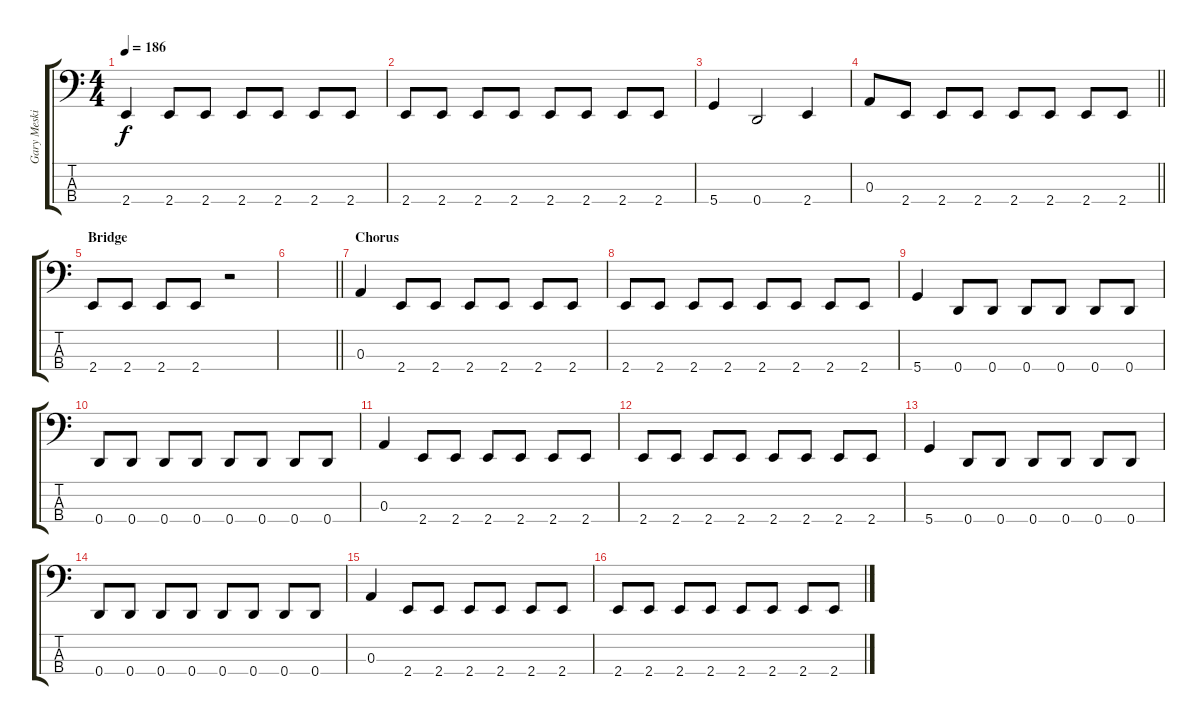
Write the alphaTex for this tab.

\track ("Gary Meskil" "Gary Meski") {instrument electricbasspick}
\staff {score tabs}
\tuning (G2 D2 A1 D1) {hide}
\ts (4 4)
\tempo 186
\clef f4
\ks c
2.4.4{dy f} 2.4.8 2.4.8 2.4.8 2.4.8 2.4.8 2.4.8 |
2.4.8 2.4.8 2.4.8 2.4.8 2.4.8 2.4.8 2.4.8 2.4.8 |
5.4.4 0.4.2 2.4.4 |
\barLineRight lightlight
0.3.8 2.4.8 2.4.8 2.4.8 2.4.8 2.4.8 2.4.8 2.4.8 |
\section ("" "Bridge")
2.4.8 2.4.8 2.4.8 2.4.8 r.2 |
\barLineRight lightlight
|
\section ("" "Chorus")
0.3.4 2.4.8 2.4.8 2.4.8 2.4.8 2.4.8 2.4.8 |
2.4.8 2.4.8 2.4.8 2.4.8 2.4.8 2.4.8 2.4.8 2.4.8 |
5.4.4 0.4.8 0.4.8 0.4.8 0.4.8 0.4.8 0.4.8 |
0.4.8 0.4.8 0.4.8 0.4.8 0.4.8 0.4.8 0.4.8 0.4.8 |
0.3.4 2.4.8 2.4.8 2.4.8 2.4.8 2.4.8 2.4.8 |
2.4.8 2.4.8 2.4.8 2.4.8 2.4.8 2.4.8 2.4.8 2.4.8 |
5.4.4 0.4.8 0.4.8 0.4.8 0.4.8 0.4.8 0.4.8 |
0.4.8 0.4.8 0.4.8 0.4.8 0.4.8 0.4.8 0.4.8 0.4.8 |
0.3.4 2.4.8 2.4.8 2.4.8 2.4.8 2.4.8 2.4.8 |
2.4.8 2.4.8 2.4.8 2.4.8 2.4.8 2.4.8 2.4.8 2.4.8
